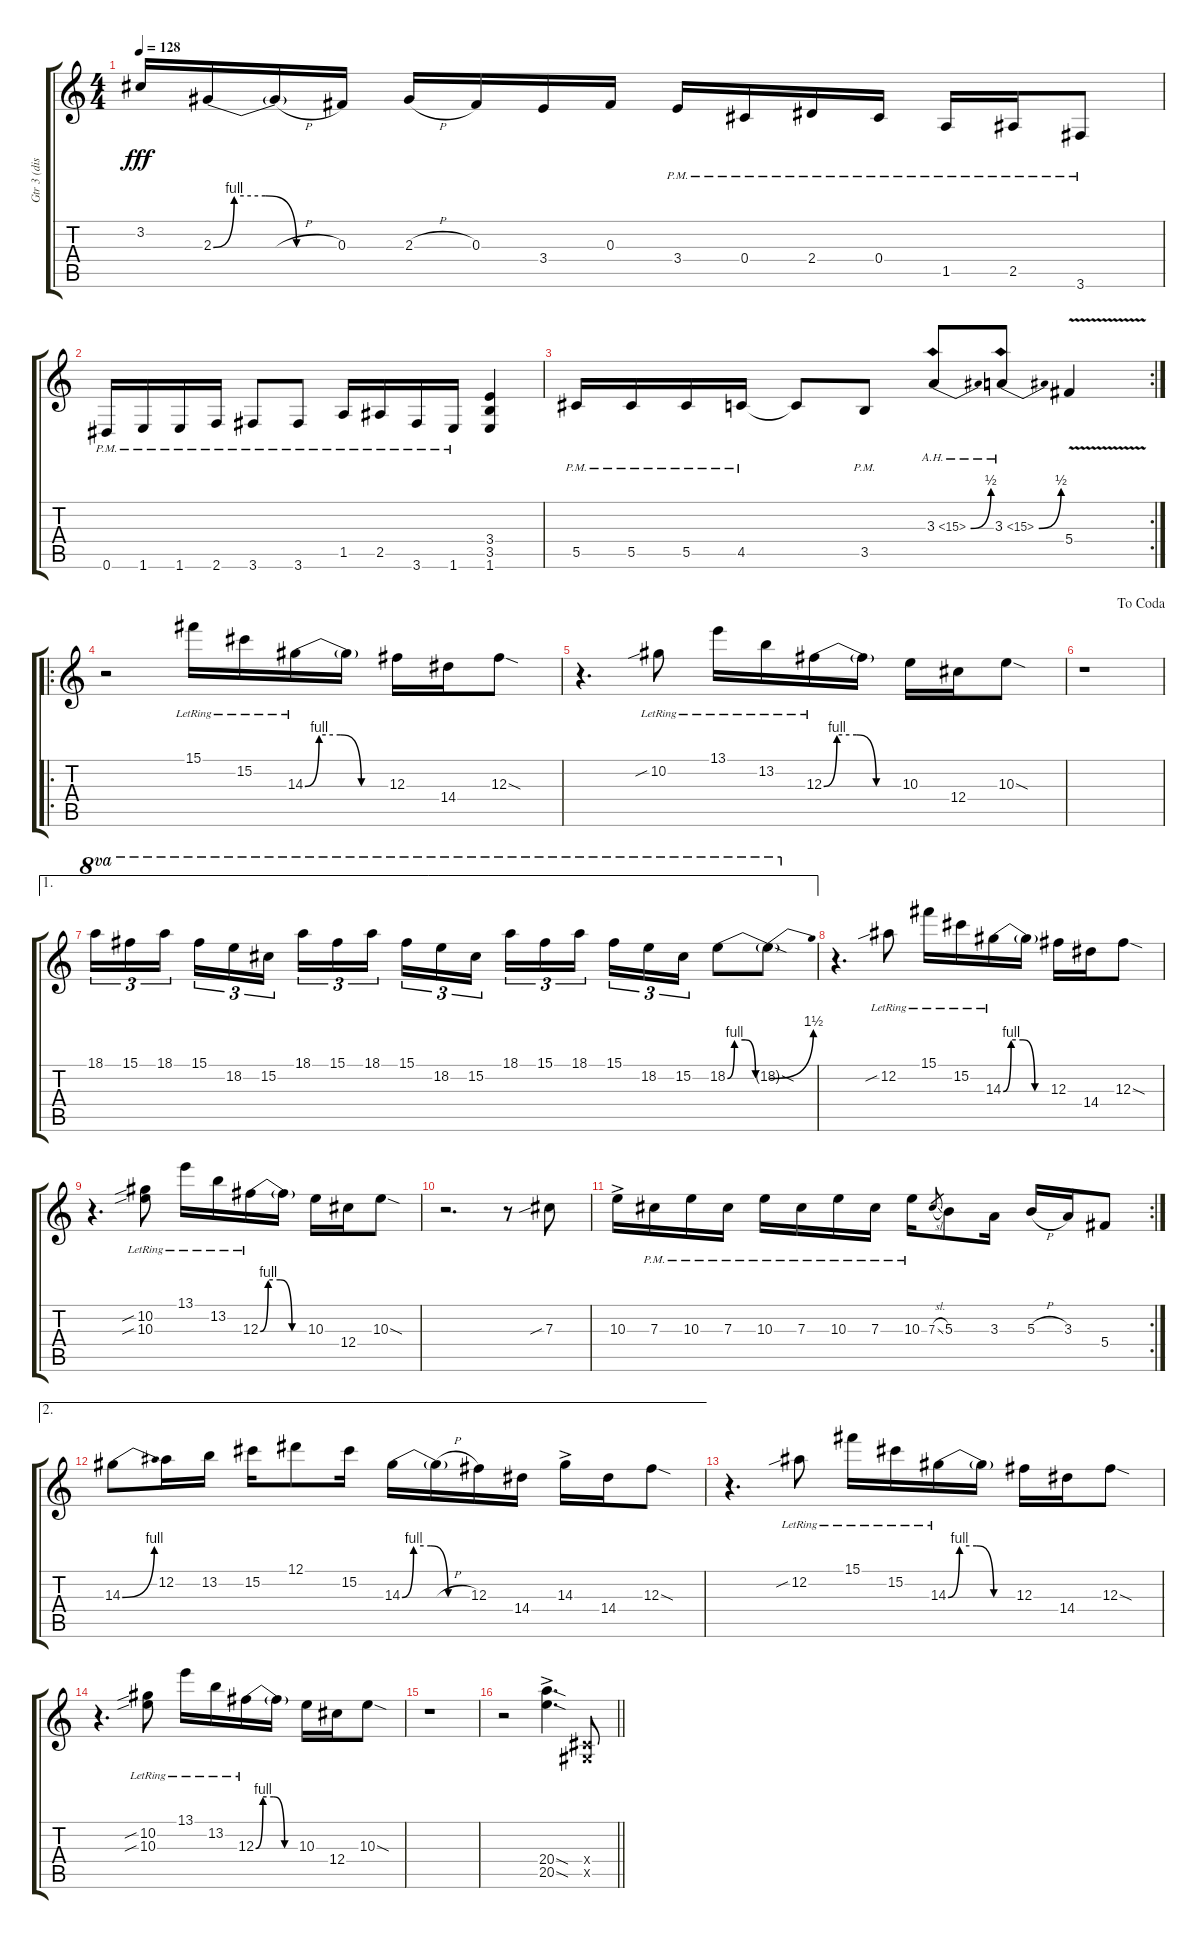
\track ("Gtr 3 (dist.)" "Gtr 3 (dis") {instrument overdrivenguitar}
\staff {score tabs}
\tuning (Eb4 Bb3 Gb3 Db3 Ab2 Eb2) {hide}
\ts (4 4)
\tempo 128
\clef g2
\ks c
3.2.16{dy fff} 2.3{be (custom 0 0 10 4 25 4 40 0 60 0)}.16 2.3{h t}.16 0.3.16 2.3{h}.16 0.3.16 3.4.16 0.3.16 3.4{pm}.16 0.4{pm}.16 2.4{pm}.16 0.4{pm}.16 1.5{pm}.16 2.5{pm}.16 3.6{pm}.8 |
0.6{pm}.16 1.6{pm}.16 1.6{pm}.16 2.6{pm}.16 3.6{pm}.8 3.6{pm}.8 1.5{pm}.16 2.5{pm}.16 3.6{pm}.16 1.6{pm}.16 (3.4 3.5 1.6).4 |
\rc 2
5.5{pm}.16 5.5{pm}.16 5.5{pm}.16 4.5{pm}.16 4.5{t}.8 3.5{pm}.8 3.3{be (bend 0 0 60 2) ah 12}.8 3.3{be (bend 0 0 60 2) ah 12}.8 5.4{v}.4 |
\ro
r.2 15.1{lr}.16 15.2{lr}.16 14.3{be (custom 0 0 10 4 25 4 40 0 60 0) lr}.16 14.3{t}.16 12.3.16 14.4.16 12.3{sod}.8 |
r.4{d} 10.2{sib lr}.8 13.1{lr}.16 13.2{lr}.16 12.3{be (custom 0 0 10 4 25 4 40 0 60 0) lr}.16 12.3{t}.16 10.3.16 12.4.16 10.3{sod}.8 |
\jump dacoda
r.1 |
\ae 1
18.1.16{tu (3 2) ot 8va} 15.1.16{tu (3 2) ot 8va} 18.1.16{tu (3 2) ot 8va beam splitsecondary} 15.1.16{tu (3 2) ot 8va} 18.2.16{tu (3 2) ot 8va} 15.2.16{tu (3 2) ot 8va} 18.1.16{tu (3 2) ot 8va} 15.1.16{tu (3 2) ot 8va} 18.1.16{tu (3 2) ot 8va beam splitsecondary} 15.1.16{tu (3 2) ot 8va} 18.2.16{tu (3 2) ot 8va} 15.2.16{tu (3 2) ot 8va} 18.1.16{tu (3 2) ot 8va} 15.1.16{tu (3 2) ot 8va} 18.1.16{tu (3 2) ot 8va beam splitsecondary} 15.1.16{tu (3 2) ot 8va} 18.2.16{tu (3 2) ot 8va} 15.2.16{tu (3 2) ot 8va} 18.2{be (custom 0 0 10 4 25 4 40 0 60 0)}.8{ot 8va} 18.2{be (bend 0 0 60 6) sod t}.8{ot 8va} |
r.4{d} 12.2{sib lr}.8 15.1{lr}.16 15.2{lr}.16 14.3{be (custom 0 0 10 4 25 4 40 0 60 0) lr}.16 14.3{t}.16 12.3.16 14.4.16 12.3{sod}.8 |
r.4{d} (10.2{sib lr} 10.3{sib lr}).8 13.1{lr}.16 13.2{lr}.16 12.3{be (custom 0 0 10 4 25 4 40 0 60 0) lr}.16 12.3{t}.16 10.3.16 12.4.16 10.3{sod}.8 |
r.2{d} r.8 7.3{sib}.8 |
\rc 2
10.3{ac}.16 7.3{pm}.16 10.3{pm}.16 7.3{pm}.16 10.3{pm}.16 7.3{pm}.16 10.3{pm}.16 7.3{pm}.16 10.3{pm}.16 7.3{sl}.8{gr} 5.3.8 3.3.16 5.3{h}.16 3.3.16 5.4.8 |
\ae 2
14.3{be (bend 0 0 60 4)}.8 12.2.16 13.2.16 15.2.16 12.1.8 15.2.16 14.3{be (custom 0 0 10 4 25 4 40 0 60 0)}.16 14.3{h t}.16 12.3.16 14.4.16 14.3{ac}.16 14.4.16 12.3{sod}.8 |
r.4{d} 12.2{sib lr}.8 15.1{lr}.16 15.2{lr}.16 14.3{be (custom 0 0 10 4 25 4 40 0 60 0) lr}.16 14.3{t}.16 12.3.16 14.4.16 12.3{sod}.8 |
r.4{d} (10.2{sib lr} 10.3{sib lr}).8 13.1{lr}.16 13.2{lr}.16 12.3{be (custom 0 0 10 4 25 4 40 0 60 0) lr}.16 12.3{t}.16 10.3.16 12.4.16 10.3{sod}.8 |
r.1 |
\barLineRight lightlight
r.2 (20.4{sod ac} 20.5{sod ac}).4{d} (0.4{x} 0.5{x}).8
